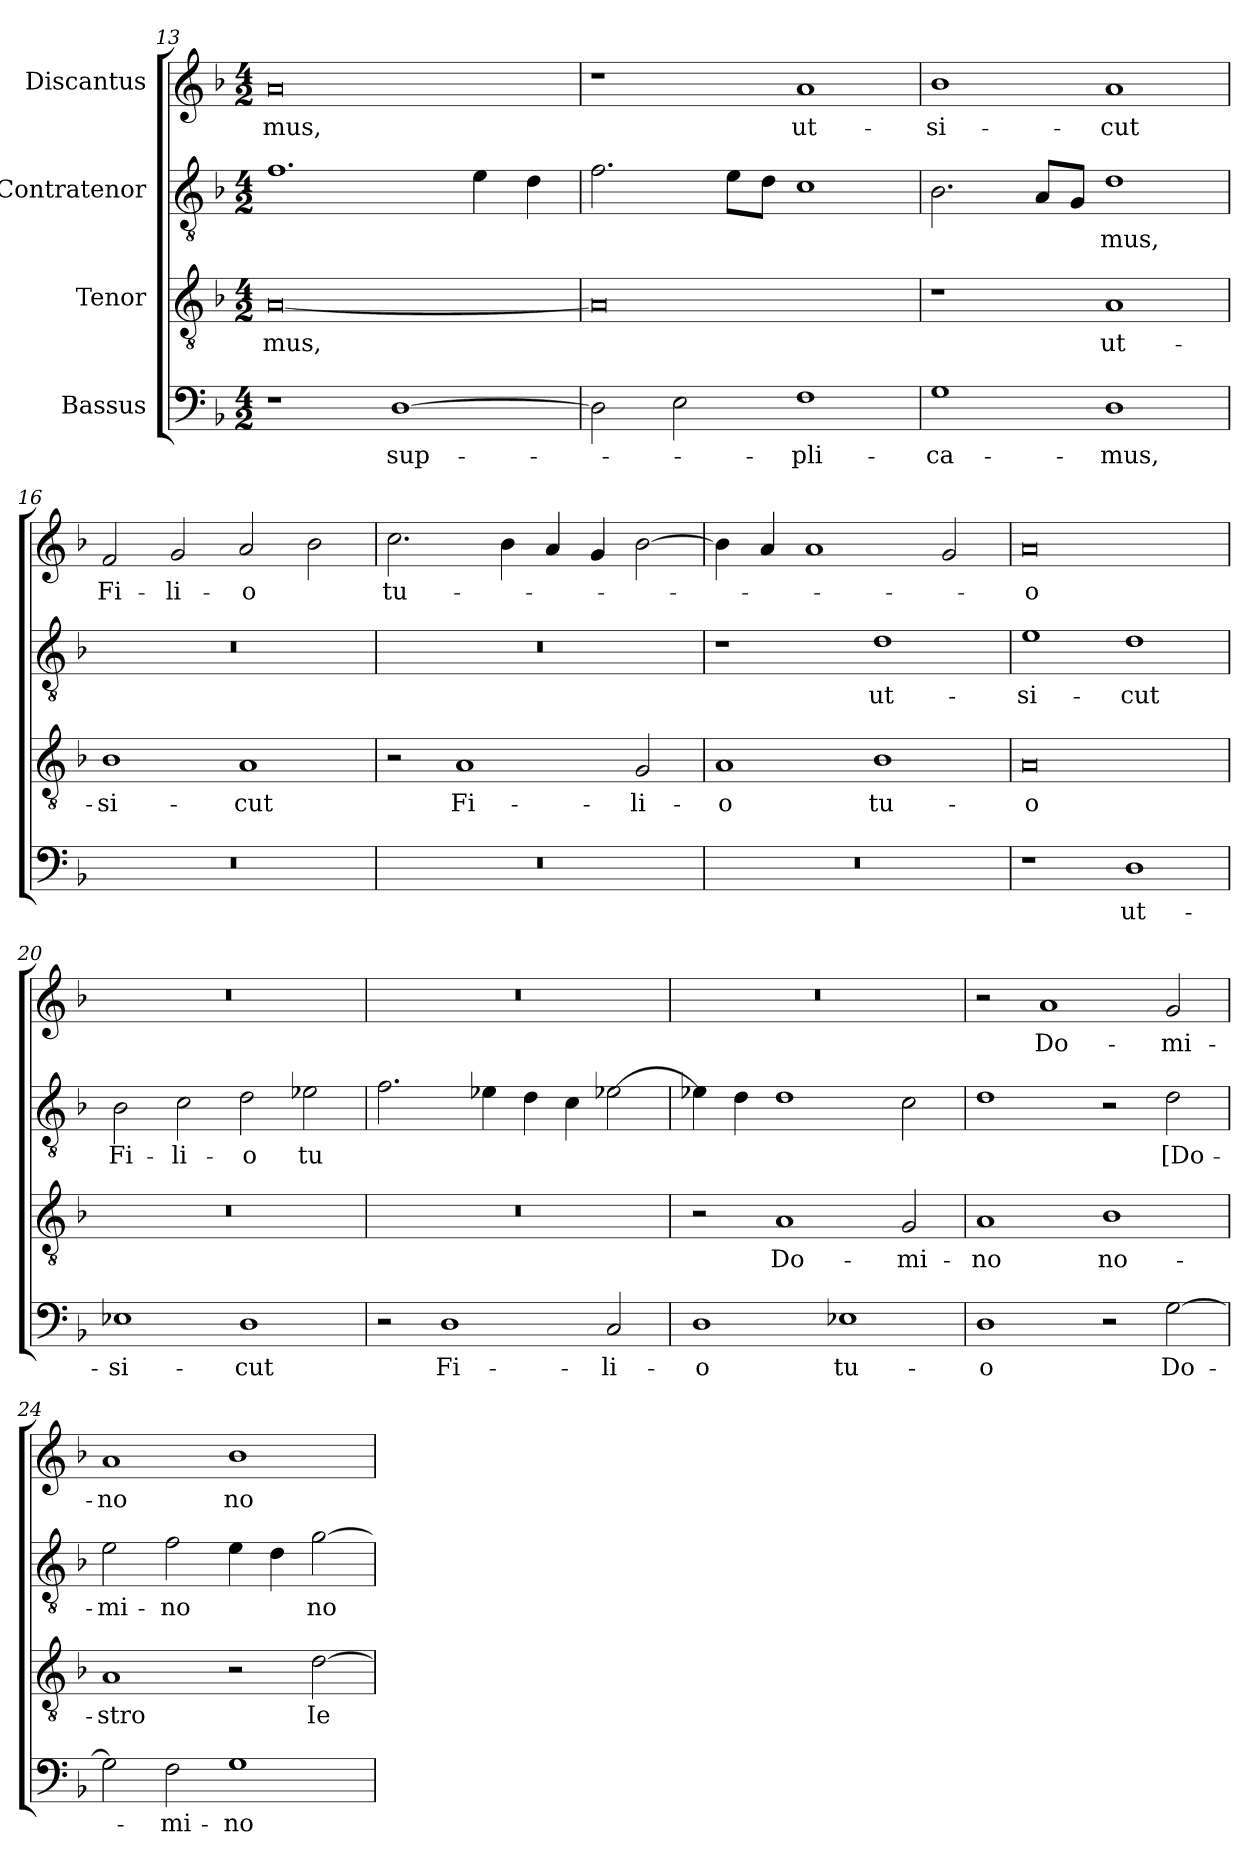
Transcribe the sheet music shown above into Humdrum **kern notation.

**kern	**text	**kern	**text	**kern	**text	**kern	**text
*part4	*part4	*part3	*part3	*part2	*part2	*part1	*part1
*staff4	*staff4	*staff3	*staff3	*staff2	*staff2	*staff1	*staff1
*I"Bassus	*	*I"Tenor	*	*I"Contratenor	*	*I"Discantus	*
*clefF4	*	*clefGv2	*	*clefGv2	*	*clefG2	*
*k[b-]	*	*k[b-]	*	*k[b-]	*	*k[b-]	*
*M4/2	*	*M4/2	*	*M4/2	*	*M4/2	*
=13	=13	=13	=13	=13	=13	=13	=13
1r	.	[0A/	-mus,	1.f\	.	0a/	-mus,
[1D\	sup-	.	.	.	.	.	.
.	.	.	.	4e\	.	.	.
.	.	.	.	4d\	.	.	.
=14	=14	=14	=14	=14	=14	=14	=14
2D\]	.	0A/]	.	2.f\	.	1r	.
2E\	.	.	.	.	.	.	.
.	.	.	.	8e\L	.	.	.
.	.	.	.	8d\J	.	.	.
1F\	-pli-	.	.	1c\	.	1a/	ut-
=15	=15	=15	=15	=15	=15	=15	=15
1G\	-ca-	1r	.	2.B-\	.	1b-\	si-
.	.	.	.	8A/L	.	.	.
.	.	.	.	8G/J	.	.	.
1D\	-mus,	1A/	ut-	1d\	-mus,	1a/	-cut
=16	=16	=16	=16	=16	=16	=16	=16
0r	.	1B-\	si-	0r	.	2f/	Fi-
.	.	.	.	.	.	2g/	-li-
.	.	1A/	-cut	.	.	2a/	-o
.	.	.	.	.	.	2b-\	.
=17	=17	=17	=17	=17	=17	=17	=17
0r	.	2r	.	0r	.	2.cc\	tu-
.	.	1A/	Fi-	.	.	.	.
.	.	.	.	.	.	4b-\	.
.	.	.	.	.	.	4a/	.
.	.	.	.	.	.	4g/	.
.	.	2G/	-li-	.	.	[2b-\	.
=18	=18	=18	=18	=18	=18	=18	=18
0r	.	1A/	-o	1r	.	4b-\]	.
.	.	.	.	.	.	4a/	.
.	.	.	.	.	.	1a/	.
.	.	1B-\	tu-	1d\	ut-	.	.
.	.	.	.	.	.	2g/	.
=19	=19	=19	=19	=19	=19	=19	=19
1r	.	0A/	-o	1e\	si-	0a/	-o
1D\	ut-	.	.	1d\	-cut	.	.
=20	=20	=20	=20	=20	=20	=20	=20
1E-X\	si-	0r	.	2B-\	Fi-	0r	.
.	.	.	.	2c\	-li-	.	.
1D\	-cut	.	.	2d\	-o	.	.
.	.	.	.	2e-X\	tu-	.	.
=21	=21	=21	=21	=21	=21	=21	=21
2r	.	0r	.	2.f\	.	0r	.
1D\	Fi-	.	.	.	.	.	.
.	.	.	.	4e-X\	.	.	.
.	.	.	.	4d\	.	.	.
.	.	.	.	4c\	.	.	.
2C/	-li-	.	.	[2e-X\	.	.	.
=22	=22	=22	=22	=22	=22	=22	=22
1D\	-o	2r	.	4e-X\]	.	0r	.
.	.	.	.	4d\	.	.	.
.	.	1A/	Do-	1d\	.	.	.
1E-X\	tu-	.	.	.	.	.	.
.	.	2G/	-mi-	2c\	.	.	.
=23	=23	=23	=23	=23	=23	=23	=23
1D\	-o	1A/	-no	1d\	-[o]	2r	.
.	.	.	.	.	.	1a/	Do-
2r	.	1B-\	no-	2r	.	.	.
[2G\	Do-	.	.	2d\	[Do-	2g/	-mi-
=24	=24	=24	=24	=24	=24	=24	=24
2G\]	.	1A/	-stro	2e\	-mi-	1a/	-no
2F\	-mi-	.	.	2f\	-no	.	.
1G\	-no	2r	.	4e\	.	1b-\	no-
.	.	.	.	4d\	.	.	.
.	.	[2d\	Ie-	[2g\	no-	.	.
=	=	=	=	=	=	=	=
*-	*-	*-	*-	*-	*-	*-	*-
